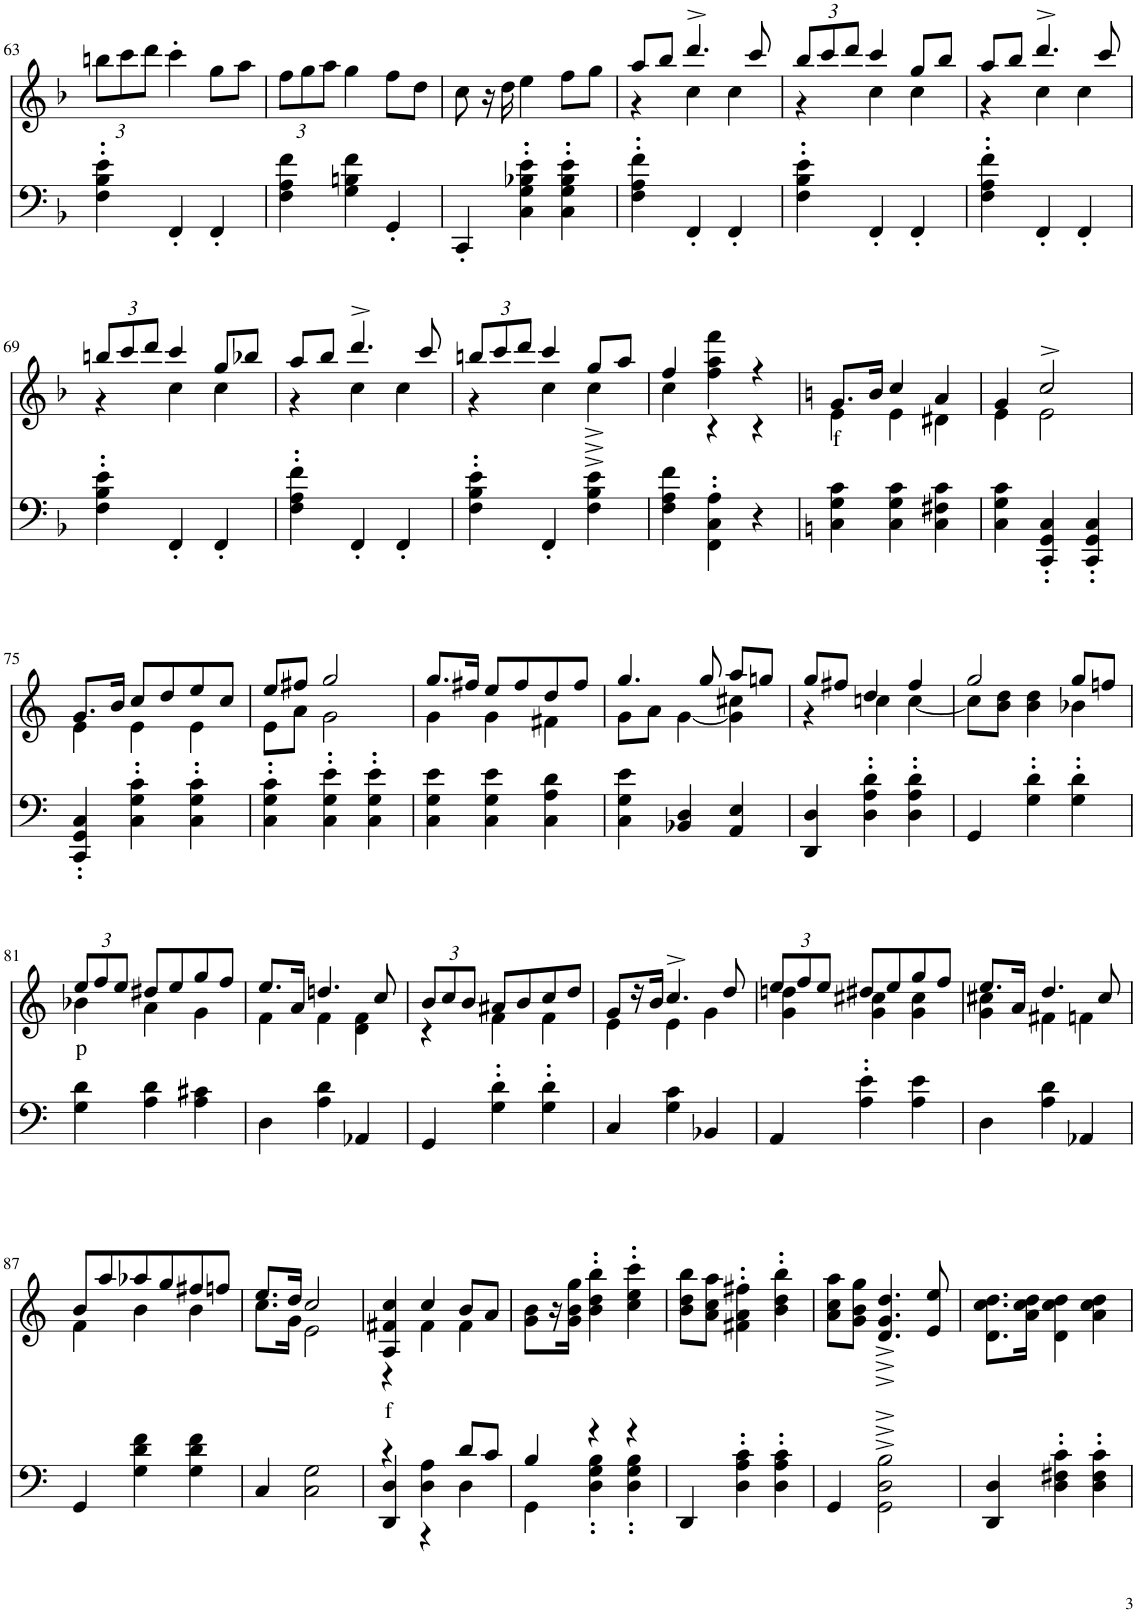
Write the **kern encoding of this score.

**kern	**kern	**text
*part2	*part1	*part1
*staff2	*staff1	*staff1
*I"piano	*I"piano	*
*I'Pno	*I'Pno	*
!!LO:PB:g=z
*clefF4	*clefG2	*
*k[b-]	*k[b-]	*
*M3/4	*M3/4	*
*	*Xbrackettup	*
=63	=63	=63
4F\' 4B-\' 4e\'	12bbn\L	.
.	12ccc\	.
.	12ddd\J	.
4FF'/	4ccc'\	.
4FF'/	8gg\L	.
.	8aa\J	.
=64	=64	=64
4F\ 4A\ 4f\	12ff\L	.
.	12gg\	.
.	12aa\J	.
4G\ 4Bn\ 4f\	4gg\	.
4GG'/	8ff\L	.
.	8dd\J	.
=65	=65	=65
4CC'/	8cc\	.
.	16r	.
.	16dd\	.
4C\' 4G\' 4B-X\' 4e\'	4ee\	.
4C\' 4G\' 4B-\' 4e\'	8ff\L	.
.	8gg\J	.
=66	=66	=66
*	*^	*
4F\' 4A\' 4f\'	8aa/L	4r	.
.	8bb-/J	.	.
4FF'/	4.ddd^/	4cc\	.
4FF'/	.	4cc\	.
.	8ccc/	.	.
=67	=67	=67	=67
4F\' 4B-\' 4e\'	12bb-/L	4r	.
.	12ccc/	.	.
.	12ddd/J	.	.
4FF'/	4ccc/	4cc\	.
4FF'/	8gg/L	4cc\	.
.	8bb-/J	.	.
=68	=68	=68	=68
4F\' 4A\' 4f\'	8aa/L	4r	.
.	8bb-/J	.	.
4FF'/	4.ddd^/	4cc\	.
4FF'/	.	4cc\	.
.	8ccc/	.	.
!!LO:LB:g=z	!!
=69	=69	=69	=69
4F\' 4B-\' 4e\'	12bbn/L	4r	.
.	12ccc/	.	.
.	12ddd/J	.	.
4FF'/	4ccc/	4cc\	.
4FF'/	8gg/L	4cc\	.
.	8bb-X/J	.	.
=70	=70	=70	=70
4F\' 4A\' 4f\'	8aa/L	4r	.
.	8bb-/J	.	.
4FF'/	4.ddd^/	4cc\	.
4FF'/	.	4cc\	.
.	8ccc/	.	.
=71	=71	=71	=71
4F\' 4B-\' 4e\'	12bbn/L	4r	.
.	12ccc/	.	.
.	12ddd/J	.	.
4FF'/	4ccc/	4cc\	.
4F\^ 4B-\^ 4e\^	8gg/L	4cc\	.
.	8aa/J	.	.
=72	=72	=72	=72
4F\ 4A\ 4f\	4ff/	4cc\	.
4FF\' 4C\' 4A\'	4ff\ 4aa\ 4fff\	4r	.
4r	4r	4r	.
=73	=73	=73	=73
*k[]	*k[]	*	*
!	!	!	!LO:LY:b
4C\ 4G\ 4c\	8.g/L	4e\	f
.	16b/Jk	.	.
4C\ 4G\ 4c\	4cc/	4e\	.
4C\ 4F#X\ 4c\	4a/	4d#X\	.
=74	=74	=74	=74
4C\ 4G\ 4c\	4g/	4e\	.
4CC/' 4GG/' 4C/'	2cc^/	2e\	.
4CC/' 4GG/' 4C/'	.	.	.
!!LO:LB:g=z	!!
=75	=75	=75	=75
4CC/' 4GG/' 4C/'	8.g/L	4e\	.
.	16b/Jk	.	.
4C\' 4G\' 4c\'	8cc/L	4e\	.
.	8dd/	.	.
4C\' 4G\' 4c\'	8ee/	4e\	.
.	8cc/J	.	.
=76	=76	=76	=76
4C\' 4G\' 4c\'	8ee/L	8e\L	.
.	8ff#X/J	8a\J	.
4C\' 4G\' 4e\'	2gg/	2g\	.
4C\' 4G\' 4e\'	.	.	.
=77	=77	=77	=77
4C\ 4G\ 4e\	8.gg/L	4g\	.
.	16ff#X/Jk	.	.
4C\ 4G\ 4e\	8ee/L	4g\	.
.	8ff#/	.	.
4C\ 4A\ 4d\	8dd/	4f#X\	.
.	8ff#/J	.	.
=78	=78	=78	=78
4C\ 4G\ 4e\	4.gg/	8g\L	.
.	.	8a\J	.
4BB-X/ 4D/	.	[4g\	.
.	8gg/	.	.
4AA/ 4E/	8aa/L	4g\] 4cc#X\	.
.	8ggn/J	.	.
=79	=79	=79	=79
4DD/ 4D/	8gg/L	4r	.
.	8ff#X/J	.	.
4D\' 4A\' 4d\'	4dd/	4ccn\	.
4D\' 4A\' 4d\'	4ff#/	[4cc\	.
=80	=80	=80	=80
4GG/	2gg/	8cc\L]	.
.	.	8b\ 8dd\J	.
4G\' 4d\'	.	4b\ 4dd\	.
4G\' 4d\'	8gg/L	4b-X\	.
.	8ffn/J	.	.
!!LO:LB:g=z	!!
=81	=81	=81	=81
!	!	!	!LO:LY:b
4G\ 4d\	12ee/L	4b-X\	p
.	12ff/	.	.
.	12ee/J	.	.
4A\ 4d\	8dd#X/L	4a\	.
.	8ee/	.	.
4A\ 4c#X\	8gg/	4g\	.
.	8ff/J	.	.
=82	=82	=82	=82
4D\	8.ee/L	4f\	.
.	16a/Jk	.	.
4A\ 4d\	4.ddn/	4f\	.
4AA-X/	.	4d\ 4f\	.
.	8cc/	.	.
=83	=83	=83	=83
4GG/	12b/L	4r	.
.	12cc/	.	.
.	12b/J	.	.
4G\' 4d\'	8a#X/L	4f\	.
.	8b/	.	.
4G\' 4d\'	8cc/	4f\	.
.	8dd/J	.	.
=84	=84	=84	=84
4C/	8g/L	4e\	.
.	16r	.	.
.	16b/JJ	.	.
4G\ 4c\	4.cc^/	4e\	.
4BB-X/	.	4g\	.
.	8dd/	.	.
=85	=85	=85	=85
4AA/	12ee/L	4g\ 4ddn\	.
.	12ff/	.	.
.	12ee/J	.	.
4A\' 4e\'	8dd#X/L	4g\ 4cc#X\	.
.	8ee/	.	.
4A\ 4e\	8gg/	4g\ 4cc#\	.
.	8ff/J	.	.
=86	=86	=86	=86
4D\	8.ee/L	4g\ 4cc#X\	.
.	16a/Jk	.	.
4A\ 4d\	4.dd/	4f#X\	.
4AA-X/	.	4fn\	.
.	8cc#/	.	.
!!LO:LB:g=z	!!
=87	=87	=87	=87
4GG/	8b/L	4f\	.
.	8aa/	.	.
4G\ 4d\ 4f\	8aa-X/	4b\	.
.	8gg/	.	.
4G\ 4d\ 4f\	8ff#X/	4b\	.
.	8ffn/J	.	.
=88	=88	=88	=88
4C/	8.ee/L	8.cc\L	.
.	16dd/Jk	16g\Jk	.
2C\ 2G\	2cc/	2e\	.
=89	=89	=89	=89
*^	*	*	*
!	!	!	!	!LO:LY:b
4r	4DD/ 4D/	4A/ 4f#X/ 4cc/	4r	f
4D\ 4A\	4r	4cc/	4f#\	.
8d/L	4D\	8b/L	4f#\	.
8c/J	.	8a/J	.	.
*	*	*v	*v	*
=90	=90	=90	=90
4B/	4GG\	8g\ 8b\L	.
.	.	16r	.
.	.	16g\ 16b\ 16gg\JJ	.
4r	4D\' 4G\' 4B\'	4b\' 4dd\' 4bb\'	.
4r	4D\' 4G\' 4B\'	4cc\' 4ee\' 4ccc\'	.
*v	*v	*	*
=91	=91	=91
4DD/	8b\ 8dd\ 8bb\L	.
.	8a\ 8cc\ 8aa\J	.
4D\' 4A\' 4c\'	4f#X\' 4a\' 4ff#X\'	.
4D\' 4A\' 4c\'	4b\' 4dd\' 4bb\'	.
=92	=92	=92
4GG/	8a\ 8cc\ 8aa\L	.
.	8g\ 8b\ 8gg\J	.
2GG\^ 2D\^ 2B\^	4.d/^ 4.g/^ 4.dd/^	.
.	8e/ 8ee/	.
=93	=93	=93
4DD/ 4D/	8.d\ 8.cc\ 8.dd\L	.
.	16a\ 16cc\ 16dd\Jk	.
4D\' 4F#X\' 4c\'	4d\ 4cc\ 4dd\	.
4D\' 4F#\' 4c\'	4a\ 4cc\ 4dd\	.
=	=	=
*-	*-	*-
